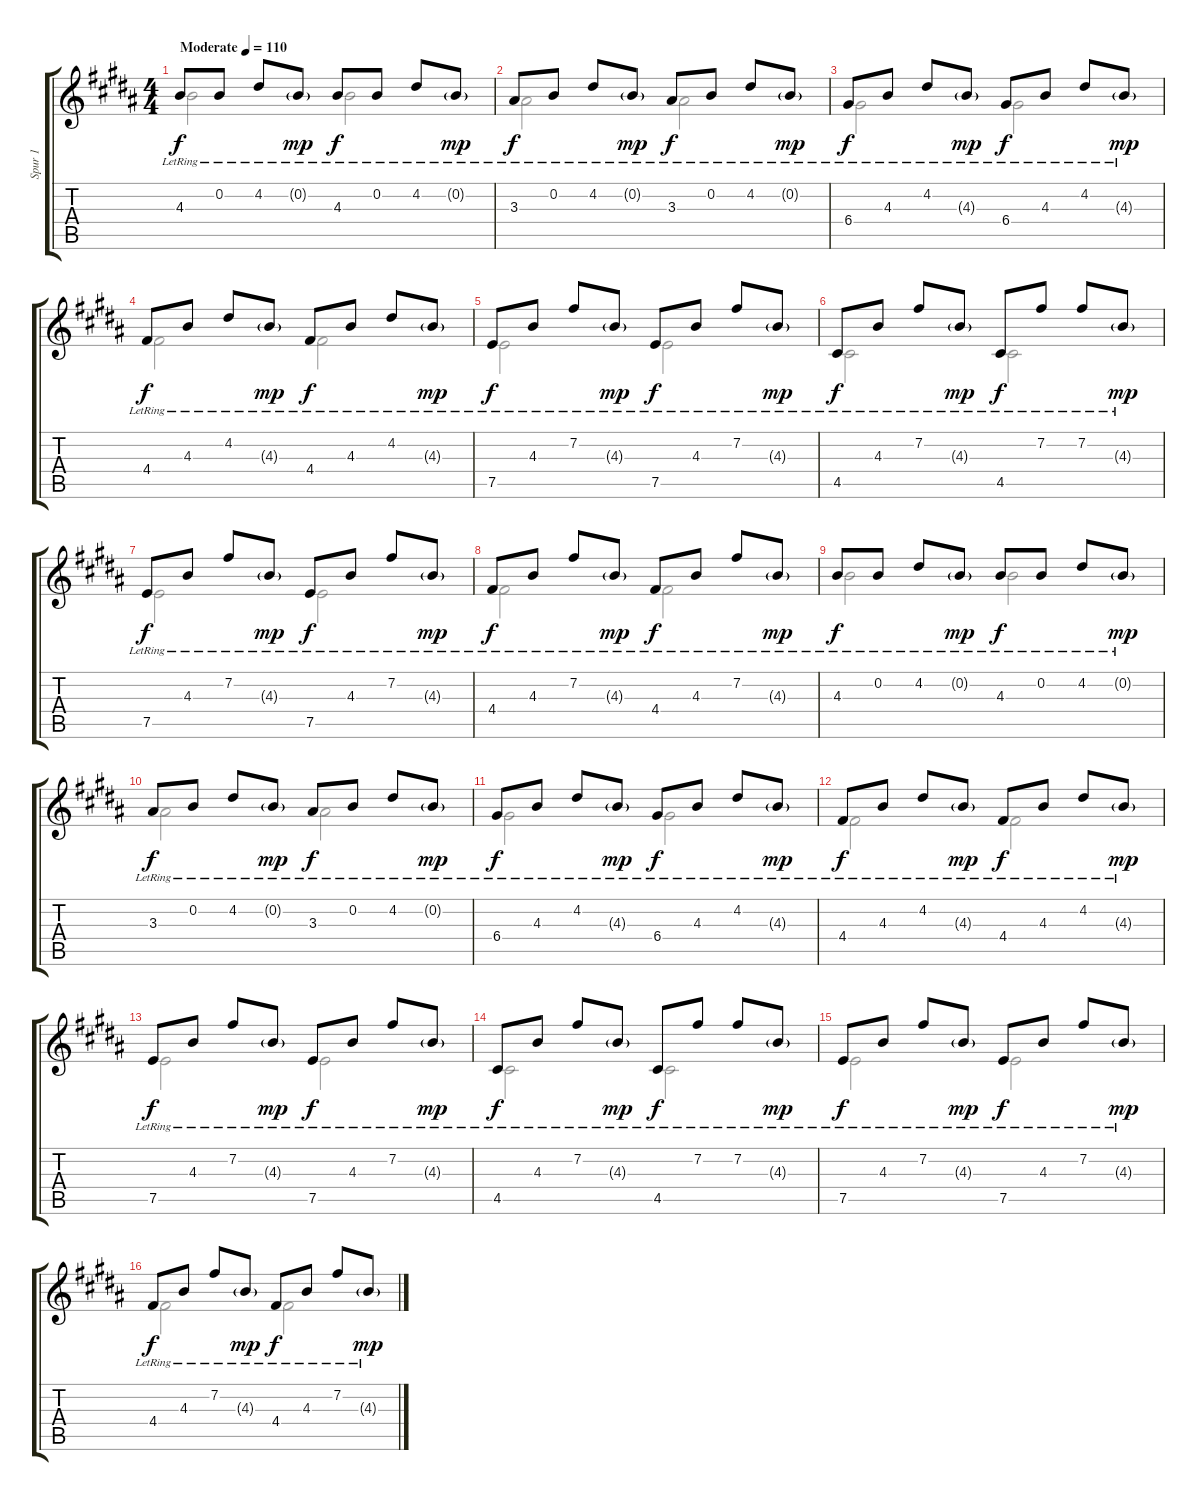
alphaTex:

\track ("Spur 1" "Spur 1") {instrument electricguitarclean}
\staff {score tabs}
\tuning (E4 B3 G3 D3 A2 E2) {hide}
\voice
\ts (4 4)
\tempo (110 "Moderate")
\clef g2
\ks b
4.3{lr}.8{dy f instrument electricguitarclean} 0.2{lr}.8 4.2{lr}.8 0.2{g lr}.8{dy mp} 4.3{lr}.8{dy f} 0.2{lr}.8 4.2{lr}.8 0.2{g lr}.8{dy mp} |
3.3{lr}.8{dy f} 0.2{lr}.8 4.2{lr}.8 0.2{g lr}.8{dy mp} 3.3{lr}.8{dy f} 0.2{lr}.8 4.2{lr}.8 0.2{g lr}.8{dy mp} |
6.4{lr}.8{dy f} 4.3{lr}.8 4.2{lr}.8 4.3{g lr}.8{dy mp} 6.4{lr}.8{dy f} 4.3{lr}.8 4.2{lr}.8 4.3{g lr}.8{dy mp} |
4.4{lr}.8{dy f} 4.3{lr}.8 4.2{lr}.8 4.3{g lr}.8{dy mp} 4.4{lr}.8{dy f} 4.3{lr}.8 4.2{lr}.8 4.3{g lr}.8{dy mp} |
7.5{lr}.8{dy f} 4.3{lr}.8 7.2{lr}.8 4.3{g lr}.8{dy mp} 7.5{lr}.8{dy f} 4.3{lr}.8 7.2{lr}.8 4.3{g lr}.8{dy mp} |
4.5{lr}.8{dy f} 4.3{lr}.8 7.2{lr}.8 4.3{g lr}.8{dy mp} 4.5{lr}.8{dy f} 7.2{lr}.8 7.2{lr}.8 4.3{g lr}.8{dy mp} |
7.5{lr}.8{dy f} 4.3{lr}.8 7.2{lr}.8 4.3{g lr}.8{dy mp} 7.5{lr}.8{dy f} 4.3{lr}.8 7.2{lr}.8 4.3{g lr}.8{dy mp} |
4.4{lr}.8{dy f} 4.3{lr}.8 7.2{lr}.8 4.3{g lr}.8{dy mp} 4.4{lr}.8{dy f} 4.3{lr}.8 7.2{lr}.8 4.3{g lr}.8{dy mp} |
4.3{lr}.8{dy f} 0.2{lr}.8 4.2{lr}.8 0.2{g lr}.8{dy mp} 4.3{lr}.8{dy f} 0.2{lr}.8 4.2{lr}.8 0.2{g lr}.8{dy mp} |
3.3{lr}.8{dy f} 0.2{lr}.8 4.2{lr}.8 0.2{g lr}.8{dy mp} 3.3{lr}.8{dy f} 0.2{lr}.8 4.2{lr}.8 0.2{g lr}.8{dy mp} |
6.4{lr}.8{dy f} 4.3{lr}.8 4.2{lr}.8 4.3{g lr}.8{dy mp} 6.4{lr}.8{dy f} 4.3{lr}.8 4.2{lr}.8 4.3{g lr}.8{dy mp} |
4.4{lr}.8{dy f} 4.3{lr}.8 4.2{lr}.8 4.3{g lr}.8{dy mp} 4.4{lr}.8{dy f} 4.3{lr}.8 4.2{lr}.8 4.3{g lr}.8{dy mp} |
7.5{lr}.8{dy f} 4.3{lr}.8 7.2{lr}.8 4.3{g lr}.8{dy mp} 7.5{lr}.8{dy f} 4.3{lr}.8 7.2{lr}.8 4.3{g lr}.8{dy mp} |
4.5{lr}.8{dy f} 4.3{lr}.8 7.2{lr}.8 4.3{g lr}.8{dy mp} 4.5{lr}.8{dy f} 7.2{lr}.8 7.2{lr}.8 4.3{g lr}.8{dy mp} |
7.5{lr}.8{dy f} 4.3{lr}.8 7.2{lr}.8 4.3{g lr}.8{dy mp} 7.5{lr}.8{dy f} 4.3{lr}.8 7.2{lr}.8 4.3{g lr}.8{dy mp} |
4.4{lr}.8{dy f} 4.3{lr}.8 7.2{lr}.8 4.3{g lr}.8{dy mp} 4.4{lr}.8{dy f} 4.3{lr}.8 7.2{lr}.8 4.3{g lr}.8{dy mp}
\voice
\clef g2
\ottava regular
\simile none
\ks b
4.3.2{dy f} 4.3.2 |
3.3.2 3.3.2 |
6.4.2 6.4.2 |
4.4.2 4.4.2 |
7.5.2 7.5.2 |
4.5.2 4.5.2 |
7.5.2 7.5.2 |
4.4.2 4.4.2 |
4.3.2 4.3.2 |
3.3.2 3.3.2 |
6.4.2 6.4.2 |
4.4.2 4.4.2 |
7.5.2 7.5.2 |
4.5.2 4.5.2 |
7.5.2 7.5.2 |
4.4.2 4.4.2
